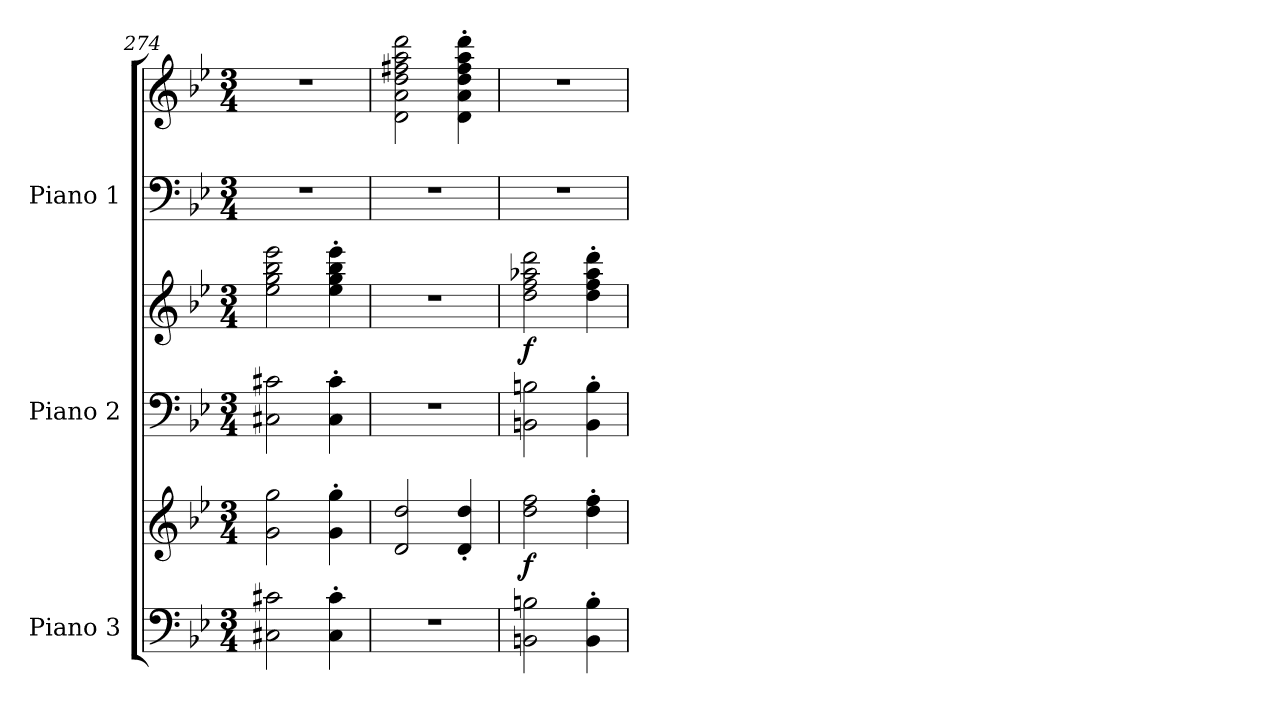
**kern	**kern	**dynam	**kern	**kern	**dynam	**kern	**kern
*part3	*part3	*part3	*part2	*part2	*part2	*part1	*part1
*staff6	*staff5	*staff5/6	*staff4	*staff3	*staff3/4	*staff2	*staff1
*I"Piano 3	*	*	*I"Piano 2	*	*	*I"Piano 1	*
*I'Pno. 3	*	*	*I'Pno. 2	*	*	*I'Pno. 1	*
*clefF4	*clefG2	*	*clefF4	*clefG2	*	*clefF4	*clefG2
*k[b-e-]	*k[b-e-]	*	*k[b-e-]	*k[b-e-]	*	*k[b-e-]	*k[b-e-]
*M3/4	*M3/4	*	*M3/4	*M3/4	*	*M3/4	*M3/4
=274	=274	=274	=274	=274	=274	=274	=274
2C#X\ 2c#X\	2g\ 2gg\	.	2C#X\ 2c#X\	2ee-\ 2gg\ 2bb-\ 2eee-\	.	2.r	2.r
4C#\' 4c#\'	4g\' 4gg\'	.	4C#\' 4c#\'	4ee-\' 4gg\' 4bb-\' 4eee-\'	.	.	.
=275	=275	=275	=275	=275	=275	=275	=275
2.r	2d/ 2dd/	.	2.r	2.r	.	2.r	2d\ 2a\ 2dd\ 2ff#X\ 2aa\ 2ddd\
.	4d/' 4dd/'	.	.	.	.	.	4d\' 4a\' 4dd\' 4ff#\' 4aa\' 4ddd\'
=276	=276	=276	=276	=276	=276	=276	=276
!	!	!LO:DY:b	!	!	!LO:DY:b	!	!
2BBn\ 2Bn\	2dd\ 2ff\	f	2BBn\ 2Bn\	2dd\ 2ff\ 2aa-X\ 2ddd\	f	2.r	2.r
4BB\' 4B\'	4dd\' 4ff\'	.	4BB\' 4B\'	4dd\' 4ff\' 4aa-\' 4ddd\'	.	.	.
=	=	=	=	=	=	=	=
*-	*-	*-	*-	*-	*-	*-	*-
